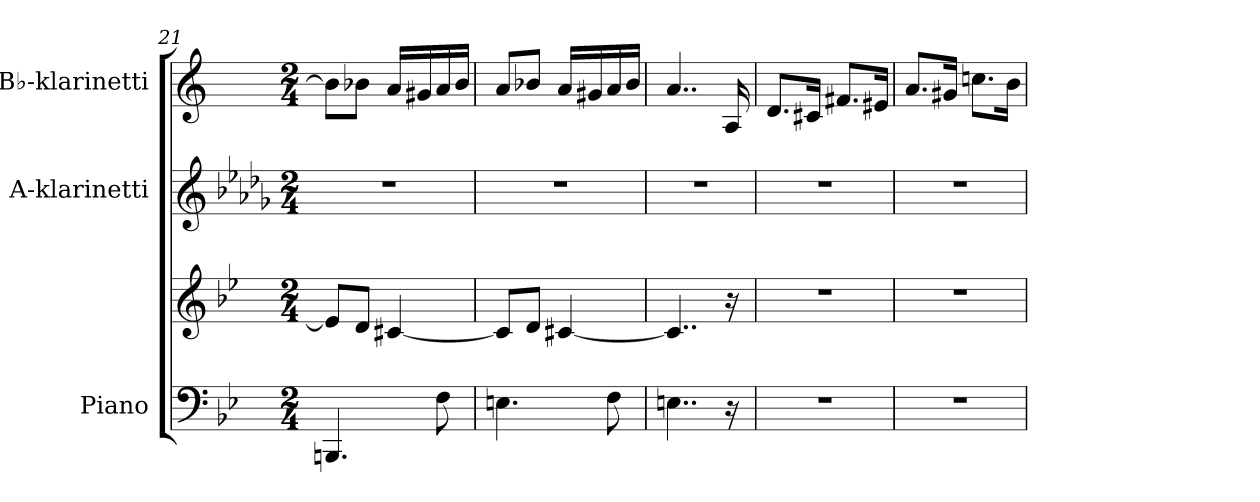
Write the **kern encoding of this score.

**kern	**kern	**kern	**kern
*part3	*part3	*part2	*part1
*staff4	*staff3	*staff2	*staff1
*I"Piano	*	*I"A-klarinetti	*I"B♭-klarinetti
*I'Pno.	*	*	*
!!LO:LB:g=z
*clefF4	*clefG2	*clefG2	*clefG2
*	*	*ITrd2c3	*ITrd1c2
*k[b-e-]	*k[b-e-]	*k[b-e-]	*k[b-e-]
*M2/4	*M2/4	*M2/4	*M2/4
=21	=21	=21	=21
4.BBBn/	8e-/L]	2r	8a\L]
.	8d/J	.	8a-X\J
.	[4c#X/	.	16g/LL
.	.	.	16f#X/
8F\	.	.	16g/
.	.	.	16a-/JJ
=22	=22	=22	=22
4.En\	8c#/L]	2r	8g/L
.	8d/J	.	8a-X/J
.	[4c#X/	.	16g/LL
.	.	.	16f#X/
8F\	.	.	16g/
.	.	.	16a-/JJ
=23	=23	=23	=23
4..En\	4..c#/]	2r	4..g/
16r	16r	.	16G/
=24	=24	=24	=24
2r	2r	2r	8.c/L
.	.	.	16Bn/Jk
.	.	.	8.en/L
.	.	.	16d#X/Jk
=25	=25	=25	=25
2r	2r	2r	8.g/L
.	.	.	16f#X/Jk
.	.	.	8.b-X\L
.	.	.	16a\Jk
=	=	=	=
*-	*-	*-	*-
